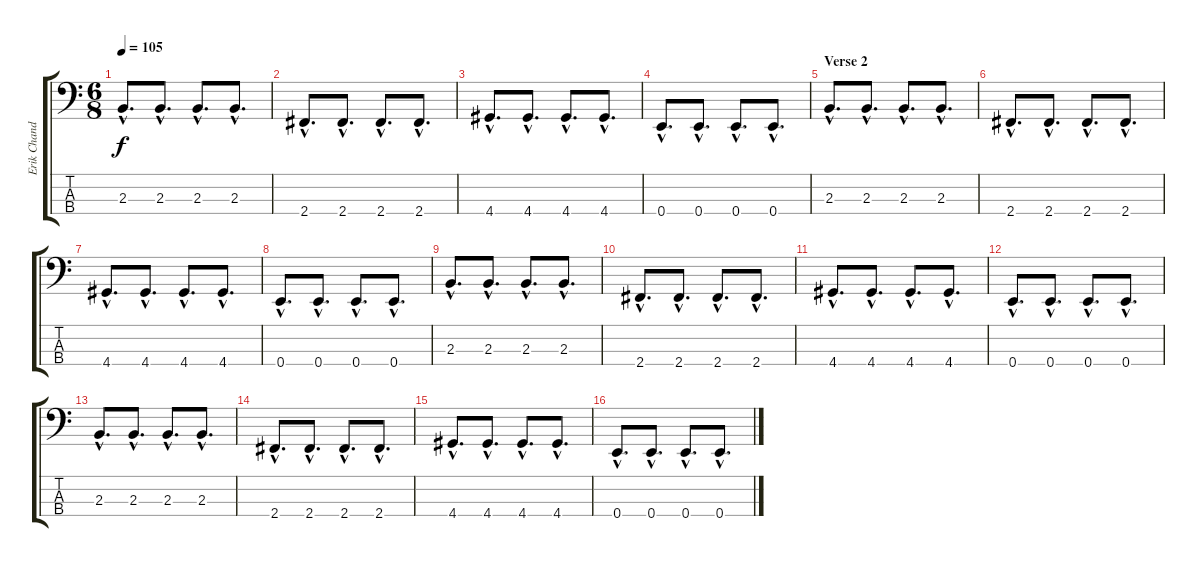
\track ("Erik Chandler - Bass" "Erik Chand") {instrument electricbassfinger}
\staff {score tabs}
\tuning (G2 D2 A1 E1) {hide}
\ts (6 8)
\tempo 105
\clef f4
\ks c
2.3{hac}.8{d dy f} 2.3{hac}.8{d} 2.3{hac}.8{d} 2.3{hac}.8{d} |
2.4{hac}.8{d} 2.4{hac}.8{d} 2.4{hac}.8{d} 2.4{hac}.8{d} |
4.4{hac}.8{d} 4.4{hac}.8{d} 4.4{hac}.8{d} 4.4{hac}.8{d} |
0.4{hac}.8{d} 0.4{hac}.8{d} 0.4{hac}.8{d} 0.4{hac}.8{d} |
\section ("" "Verse 2")
2.3{hac}.8{d} 2.3{hac}.8{d} 2.3{hac}.8{d} 2.3{hac}.8{d} |
2.4{hac}.8{d} 2.4{hac}.8{d} 2.4{hac}.8{d} 2.4{hac}.8{d} |
4.4{hac}.8{d} 4.4{hac}.8{d} 4.4{hac}.8{d} 4.4{hac}.8{d} |
0.4{hac}.8{d} 0.4{hac}.8{d} 0.4{hac}.8{d} 0.4{hac}.8{d} |
2.3{hac}.8{d} 2.3{hac}.8{d} 2.3{hac}.8{d} 2.3{hac}.8{d} |
2.4{hac}.8{d} 2.4{hac}.8{d} 2.4{hac}.8{d} 2.4{hac}.8{d} |
4.4{hac}.8{d} 4.4{hac}.8{d} 4.4{hac}.8{d} 4.4{hac}.8{d} |
0.4{hac}.8{d} 0.4{hac}.8{d} 0.4{hac}.8{d} 0.4{hac}.8{d} |
2.3{hac}.8{d} 2.3{hac}.8{d} 2.3{hac}.8{d} 2.3{hac}.8{d} |
2.4{hac}.8{d} 2.4{hac}.8{d} 2.4{hac}.8{d} 2.4{hac}.8{d} |
4.4{hac}.8{d} 4.4{hac}.8{d} 4.4{hac}.8{d} 4.4{hac}.8{d} |
0.4{hac}.8{d} 0.4{hac}.8{d} 0.4{hac}.8{d} 0.4{hac}.8{d}
